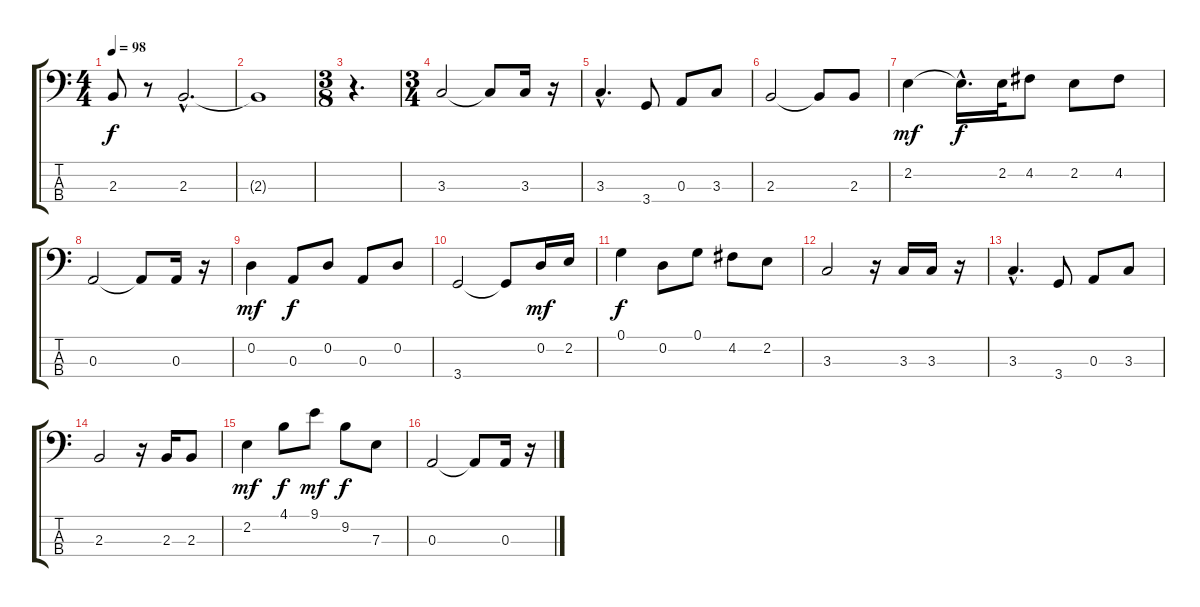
\track "" {instrument electricbassfinger}
\staff {score tabs}
\tuning (G2 D2 A1 E1) {hide}
\ts (4 4)
\tempo 98
\clef f4
\ks c
2.3.8{dy f} r.8 2.3{hac}.2{d} |
2.3{t}.1 |
\ts (3 8)
r.4{d} |
\ts (3 4)
3.3.2 3.3{t}.8 3.3.16 r.16 |
3.3{hac}.4{d} 3.4.8 0.3.8 3.3.8 |
2.3.2 2.3{t}.8 2.3.8 |
2.2.4{dy mf} 2.2{hac t}.16{d dy f} 2.2.32 4.2.8 2.2.8 4.2.8 |
0.3.2 0.3{t}.8 0.3.16 r.16 |
0.2.4{dy mf} 0.3.8{dy f} 0.2.8 0.3.8 0.2.8 |
3.4.2 3.4{t}.8 0.2.16{dy mf} 2.2.16 |
0.1.4{dy f} 0.2.8 0.1.8 4.2.8 2.2.8 |
3.3.2 r.16 3.3.16 3.3.16 r.16 |
3.3{hac}.4{d} 3.4.8 0.3.8 3.3.8 |
2.3.2 r.16 2.3.16 2.3.8 |
2.2.4{dy mf} 4.1.8{dy f} 9.1.8{dy mf} 9.2.8{dy f} 7.3.8 |
0.3.2 0.3{t}.8 0.3.16 r.16
